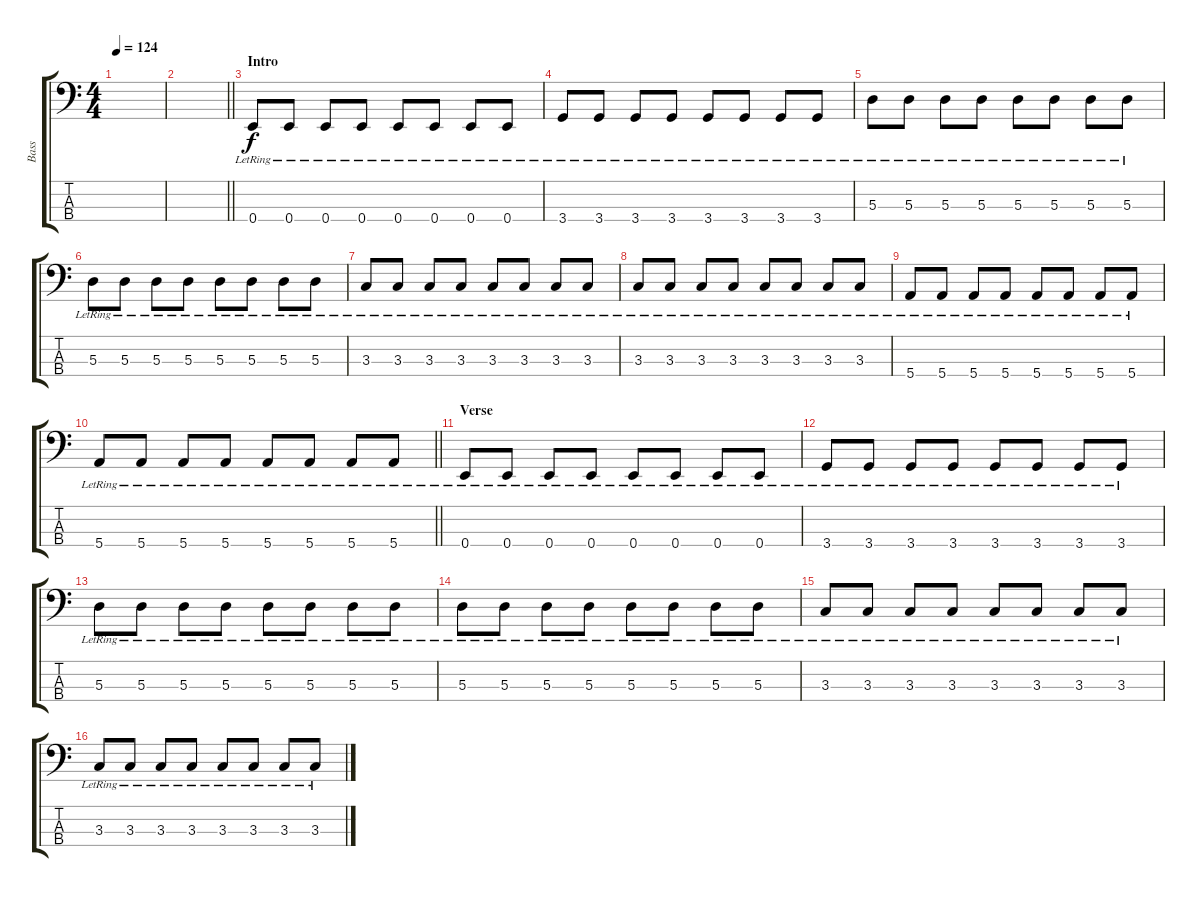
\track ("Bass" "Bass") {instrument electricbasspick}
\staff {score tabs}
\tuning (G2 D2 A1 E1) {hide}
\ts (4 4)
\tempo 124
\clef f4
\ks c
|
\barLineRight lightlight
|
\section ("" "Intro")
0.4{lr}.8 0.4{lr}.8 0.4{lr}.8 0.4{lr}.8 0.4{lr}.8 0.4{lr}.8 0.4{lr}.8 0.4{lr}.8 |
3.4{lr}.8 3.4{lr}.8 3.4{lr}.8 3.4{lr}.8 3.4{lr}.8 3.4{lr}.8 3.4{lr}.8 3.4{lr}.8 |
5.3{lr}.8 5.3{lr}.8 5.3{lr}.8 5.3{lr}.8 5.3{lr}.8 5.3{lr}.8 5.3{lr}.8 5.3{lr}.8 |
5.3{lr}.8 5.3{lr}.8 5.3{lr}.8 5.3{lr}.8 5.3{lr}.8 5.3{lr}.8 5.3{lr}.8 5.3{lr}.8 |
3.3{lr}.8 3.3{lr}.8 3.3{lr}.8 3.3{lr}.8 3.3{lr}.8 3.3{lr}.8 3.3{lr}.8 3.3{lr}.8 |
3.3{lr}.8 3.3{lr}.8 3.3{lr}.8 3.3{lr}.8 3.3{lr}.8 3.3{lr}.8 3.3{lr}.8 3.3{lr}.8 |
5.4{lr}.8 5.4{lr}.8 5.4{lr}.8 5.4{lr}.8 5.4{lr}.8 5.4{lr}.8 5.4{lr}.8 5.4{lr}.8 |
\barLineRight lightlight
5.4{lr}.8 5.4{lr}.8 5.4{lr}.8 5.4{lr}.8 5.4{lr}.8 5.4{lr}.8 5.4{lr}.8 5.4{lr}.8 |
\section ("" "Verse ")
0.4{lr}.8 0.4{lr}.8 0.4{lr}.8 0.4{lr}.8 0.4{lr}.8 0.4{lr}.8 0.4{lr}.8 0.4{lr}.8 |
3.4{lr}.8 3.4{lr}.8 3.4{lr}.8 3.4{lr}.8 3.4{lr}.8 3.4{lr}.8 3.4{lr}.8 3.4{lr}.8 |
5.3{lr}.8 5.3{lr}.8 5.3{lr}.8 5.3{lr}.8 5.3{lr}.8 5.3{lr}.8 5.3{lr}.8 5.3{lr}.8 |
5.3{lr}.8 5.3{lr}.8 5.3{lr}.8 5.3{lr}.8 5.3{lr}.8 5.3{lr}.8 5.3{lr}.8 5.3{lr}.8 |
3.3{lr}.8 3.3{lr}.8 3.3{lr}.8 3.3{lr}.8 3.3{lr}.8 3.3{lr}.8 3.3{lr}.8 3.3{lr}.8 |
3.3{lr}.8 3.3{lr}.8 3.3{lr}.8 3.3{lr}.8 3.3{lr}.8 3.3{lr}.8 3.3{lr}.8 3.3{lr}.8
